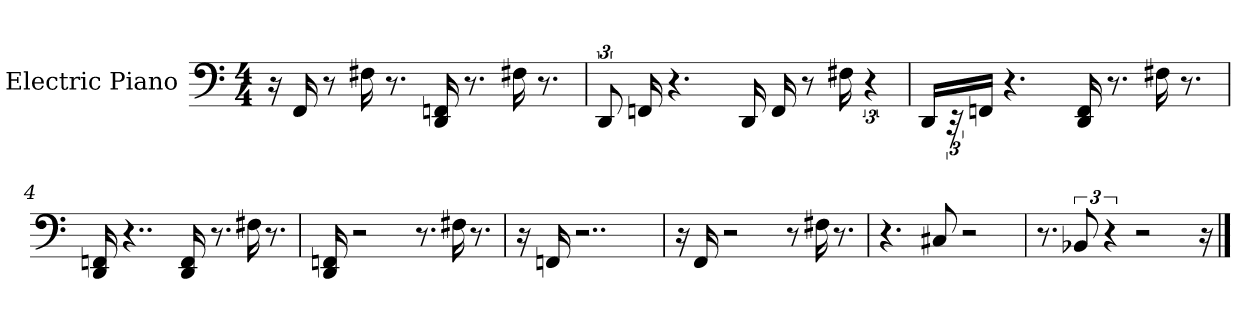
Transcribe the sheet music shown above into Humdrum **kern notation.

**kern
*part1
*staff1
*I"Electric Piano
*I'E.Pno
*clefF4
*M4/4
*MM120
=1
16r
16FF
8r
16F#X
8.r
16DD 16FFn
8.r
16F#X
8.r
=2
12DD
16FFn
4.r
16DD
16FF
8r
16F#X
6r
=3
16DD/LL
48r
16FFn/JJ
4.r
16DD 16FF
8.r
16F#X
8.r
=4
16DD 16FFn
4..r
16DD 16FF
8.r
16F#X
8.r
=5
16DD 16FFn
2r
8.r
16F#X
8.r
=6
16r
16FFn
2..r
=7
16r
16FF
2r
8r
16F#X
8.r
=8
4.r
8C#X
2r
=9
8.r
12BB-X
6r
2r
16r
==
*-
